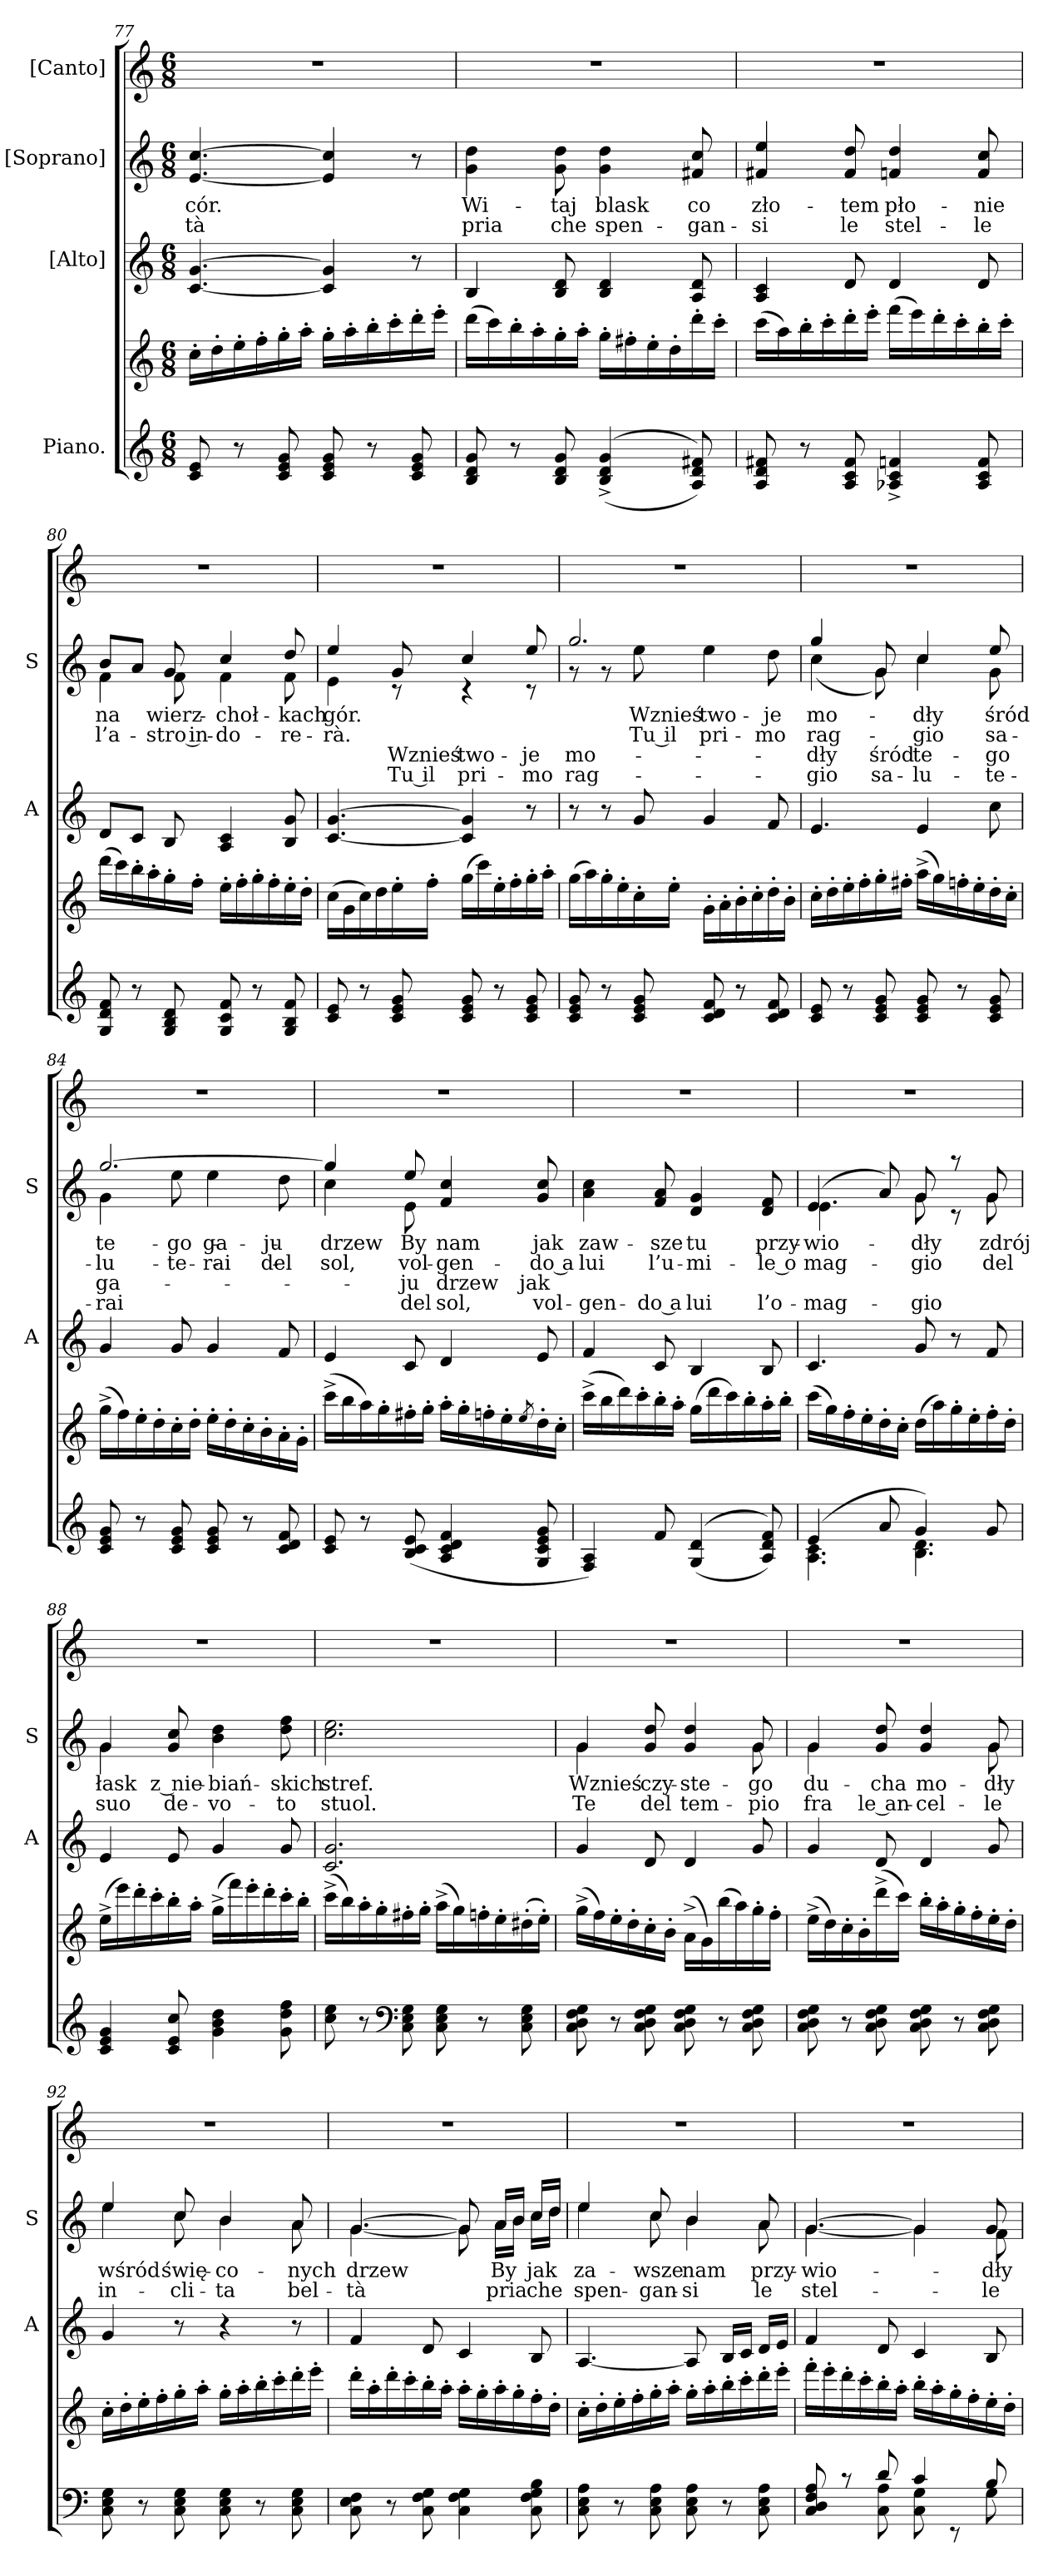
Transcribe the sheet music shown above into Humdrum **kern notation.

**kern	**kern	**kern	**kern	**text	**text	**text	**text	**kern
*part4	*part4	*part3	*part2	*part2	*part2	*part2	*part2	*part1
*staff5	*staff4	*staff3	*staff2	*staff2	*staff2	*staff2	*staff2	*staff1
*I"Piano.	*	*I"[Alto]	*I"[Soprano]	*	*	*	*	*I"[Canto]
*	*	*I'A	*I'S	*	*	*	*	*
*clefG2	*clefG2	*clefG2	*clefG2	*	*	*	*	*clefG2
*k[]	*k[]	*k[]	*k[]	*	*	*	*	*k[]
*C:	*C:	*C:	*C:	*	*	*	*	*C:
*M6/8	*M6/8	*M6/8	*M6/8	*	*	*	*	*M6/8
=77	=77	=77	=77	=77	=77	=77	=77	=77
8c/ 8e/	16cc'\LL	[4.c/ [4.g/	[4.e/ [4.cc/	cór.	-tà	.	.	2.r
.	16dd'\	.	.	.	.	.	.	.
8r	16ee'\	.	.	.	.	.	.	.
.	16ff'\	.	.	.	.	.	.	.
8c/ 8e/ 8g/	16gg'\	.	.	.	.	.	.	.
.	16aa'\JJ	.	.	.	.	.	.	.
8c/ 8e/ 8g/	16gg'\LL	4c]/ 4g]/	4e]/ 4cc]/	.	.	.	.	.
.	16aa'\	.	.	.	.	.	.	.
8r	16bb'\	.	.	.	.	.	.	.
.	16ccc'\	.	.	.	.	.	.	.
8c/ 8e/ 8g/	16ddd'\	8r	8r	.	.	.	.	.
.	16eee'\JJ	.	.	.	.	.	.	.
=78	=78	=78	=78	=78	=78	=78	=78	=78
8B/ 8d/ 8g/	(16ddd\LL	4B/	4g\ 4dd\	Wi-	pria	.	.	2.r
.	16ccc\)	.	.	.	.	.	.	.
8r	16bb'\	.	.	.	.	.	.	.
.	16aa'\	.	.	.	.	.	.	.
8B/ 8d/ 8g/	16gg'\	8B/ 8d/	8g\ 8dd\	-taj	che	.	.	.
.	16aa'\JJ	.	.	.	.	.	.	.
(<(>4B^>/ 4d^>/ 4g^>/	16gg'\LL	4B/ 4d/	4g\ 4dd\	blask	spen-	.	.	.
.	16ff#X'\	.	.	.	.	.	.	.
.	16ee'\	.	.	.	.	.	.	.
.	16dd'\	.	.	.	.	.	.	.
8A/ 8d/ 8f#X/))	16ddd'\	8A/ 8d/	8f#X/ 8cc/	co	-gan-	.	.	.
.	16ccc'\JJ	.	.	.	.	.	.	.
=79	=79	=79	=79	=79	=79	=79	=79	=79
8A/ 8d/ 8f#X/	(16ccc\LL	4A/ 4c/	4f#X/ 4ee/	zło-	-si	.	.	2.r
.	16aa\)	.	.	.	.	.	.	.
8r	16bb'\	.	.	.	.	.	.	.
.	16ccc'\	.	.	.	.	.	.	.
8A/ 8c/ 8f#/	16ddd'\	8d/	8f#/ 8dd/	-tem	le	.	.	.
.	16eee'\JJ	.	.	.	.	.	.	.
4A-X^>/ 4c^>/ 4fn^>/	(16fff\LL	4d/	4fn/ 4dd/	pło-	stel-	.	.	.
.	16eee\)	.	.	.	.	.	.	.
.	16ddd'\	.	.	.	.	.	.	.
.	16ccc'\	.	.	.	.	.	.	.
8A-/ 8c/ 8f/	16bb'\	8d/	8f/ 8cc/	-nie	-le	.	.	.
.	16ccc'\JJ	.	.	.	.	.	.	.
=80	=80	=80	=80	=80	=80	=80	=80	=80
*	*	*	*^	*	*	*	*	*
8G/ 8d/ 8f/	(16ddd\LL	8d/L	8b/L	4f\	na	l’a-	.	.	2.r
.	16ccc\)	.	.	.	.	.	.	.	.
8r	16bb'\	8c/J	8a/J	.	.	.	.	.	.
.	16aa'\	.	.	.	.	.	.	.	.
8G/ 8B/ 8d/	16gg'\	8B/	8g/	8f\	wierz-	-stro in-	.	.	.
.	16ff'\JJ	.	.	.	.	.	.	.	.
8G/ 8c/ 8f/	16ee'\LL	4A/ 4c/	4cc/	4f\	-choł-	-do-	.	.	.
.	16ff'\	.	.	.	.	.	.	.	.
8r	16gg'\	.	.	.	.	.	.	.	.
.	16ff'\	.	.	.	.	.	.	.	.
8G/ 8B/ 8f/	16ee'\	8B/ 8g/	8dd/	8f\	-kach	-re-	.	.	.
.	16dd'\JJ	.	.	.	.	.	.	.	.
=81	=81	=81	=81	=81	=81	=81	=81	=81	=81
8c/ 8e/	(16cc\LL	[4.c/ [4.g/	4ee/	4e\	gór.	-rà.	.	.	2.r
.	16g\	.	.	.	.	.	.	.	.
8r	16cc\)	.	.	.	.	.	.	.	.
.	16dd\	.	.	.	.	.	.	.	.
8c/ 8e/ 8g/	16ee'\	.	8g/	8rc	.	.	Wznieś	Tu il	.
.	16ff'\JJ	.	.	.	.	.	.	.	.
8c/ 8e/ 8g/	(16gg\LL	4c]/ 4g]/	4cc/	4rc	.	.	two-	pri-	.
.	16ccc\)	.	.	.	.	.	.	.	.
8r	16ee'\	.	.	.	.	.	.	.	.
.	16ff'\	.	.	.	.	.	.	.	.
8c/ 8e/ 8g/	16gg'\	8r	8ee/	8rc	.	.	-je	-mo	.
.	16aa'\JJ	.	.	.	.	.	.	.	.
=82	=82	=82	=82	=82	=82	=82	=82	=82	=82
8c/ 8e/ 8g/	(16gg\LL	8r	2.gg/	8rg	.	.	mo-	rag-	2.r
.	16aa\)	.	.	.	.	.	.	.	.
8r	16gg'\	8r	.	8rg	.	.	.	.	.
.	16ee'\	.	.	.	.	.	.	.	.
8c/ 8e/ 8g/	16cc'\	8g/	.	8ee\	Wznieś	Tu il	.	.	.
.	16ee'\JJ	.	.	.	.	.	.	.	.
8c/ 8d/ 8f/	16g'\LL	4g/	.	4ee\	two-	pri-	.	.	.
.	16a'\	.	.	.	.	.	.	.	.
8r	16b'\	.	.	.	.	.	.	.	.
.	16cc'\	.	.	.	.	.	.	.	.
8c/ 8d/ 8f/	16dd'\	8f/	.	8dd\	-je	-mo	.	.	.
.	16b'\JJ	.	.	.	.	.	.	.	.
=83	=83	=83	=83	=83	=83	=83	=83	=83	=83
8c/ 8e/	16cc'\LL	4.e/	4gg/	(4cc\	mo-	rag-	-dły	-gio	2.r
.	16dd'\	.	.	.	.	.	.	.	.
8r	16ee'\	.	.	.	.	.	.	.	.
.	16ff'\	.	.	.	.	.	.	.	.
8c/ 8e/ 8g/	16gg'\	.	8g/	8g\)	.	.	śród	sa-	.
.	16ff#X'\JJ	.	.	.	.	.	.	.	.
8c/ 8e/ 8g/	(16aa^\LL	4e/	4cc/	4cc\	-dły	-gio	te-	-lu-	.
.	16gg\)	.	.	.	.	.	.	.	.
8r	16ffn'\	.	.	.	.	.	.	.	.
.	16ee'\	.	.	.	.	.	.	.	.
8c/ 8e/ 8g/	16dd'\	8cc\	8ee/	8g\	śród	sa-	-go	-te-	.
.	16cc'\JJ	.	.	.	.	.	.	.	.
=84	=84	=84	=84	=84	=84	=84	=84	=84	=84
8c/ 8e/ 8g/	(16gg^\LL	4g/	[2.gg/	4g\	te-	-lu-	ga-	-rai	2.r
.	16ff\)	.	.	.	.	.	.	.	.
8r	16ee'\	.	.	.	.	.	.	.	.
.	16dd'\	.	.	.	.	.	.	.	.
8c/ 8e/ 8g/	16cc'\	8g/	.	8ee\	-go	-te-	.	.	.
.	16dd'\JJ	.	.	.	.	.	.	.	.
8c/ 8e/ 8g/	16ee'\LL	4g/	.	4ee\	ga-	-rai	.	.	.
.	16dd'\	.	.	.	.	.	.	.	.
8r	16cc'\	.	.	.	.	.	.	.	.
.	16b'\	.	.	.	.	.	.	.	.
8c/ 8d/ 8f/	16a'\	8f/	.	8dd\	-ju	del	.	.	.
.	16g'\JJ	.	.	.	.	.	.	.	.
=85	=85	=85	=85	=85	=85	=85	=85	=85	=85
8c/ 8e/	(16ccc^\LL	4e/	4gg/]	4cc\	drzew	sol,	.	.	2.r
.	16bb\	.	.	.	.	.	.	.	.
8r	16aa\)	.	.	.	.	.	.	.	.
.	16gg'\	.	.	.	.	.	.	.	.
(8B/ 8c/ 8e/	16ff#X'\	8c/	8ee/	8e\	By	vol-	-ju	del	.
.	16gg'\JJ	.	.	.	.	.	.	.	.
4A/ 4c/ 4d/ 4f/	16aa'\LL	4d/	4f/ 4cc/	4.rcyy	nam	gen-	drzew	sol,	.
.	16gg'\	.	.	.	.	.	.	.	.
.	16ffn'\	.	.	.	.	.	.	.	.
.	16ee'\	.	.	.	.	.	.	.	.
.	8qee/	.	.	.	.	.	.	.	.
8G/ 8c/ 8e/ 8g/	16dd'\	8e/	8g/ 8cc/	.	jak	-do a	jak	vol-	.
.	16cc'\JJ	.	.	.	.	.	.	.	.
*	*	*	*v	*v	*	*	*	*	*
=86	=86	=86	=86	=86	=86	=86	=86	=86
4F/ 4A/)	(16ccc^\LL	4f/	4a\ 4cc\	zaw-	-lui	.	-gen-	2.r
.	16bb\	.	.	.	.	.	.	.
.	16ddd\)	.	.	.	.	.	.	.
.	16ccc'\	.	.	.	.	.	.	.
8f/	16bb'\	8c/	8f/ 8a/	-sze	l’u-	.	-do a	.
.	16aa'\JJ	.	.	.	.	.	.	.
(<(>4G/ 4d/	(16gg\LL	4B/	4d/ 4g/	tu	-mi-	.	lui	.
.	16ddd\	.	.	.	.	.	.	.
.	16ccc\)	.	.	.	.	.	.	.
.	16bb'\	.	.	.	.	.	.	.
8A/ 8d/ 8f/))	16aa'\	8B/	8d/ 8f/	przy-	-le o	.	l’o-	.
.	16bb'\JJ	.	.	.	.	.	.	.
=87	=87	=87	=87	=87	=87	=87	=87	=87
*^	*	*	*^	*	*	*	*	*
(4e/	4.A\ 4.c\	(16ccc\LL	4.c/	(4e/	4.e\	-wio-	mag-	.	-mag-	2.r
.	.	16gg\)	.	.	.	.	.	.	.	.
.	.	16ff'\	.	.	.	.	.	.	.	.
.	.	16ee'\	.	.	.	.	.	.	.	.
8a/	.	16dd'\	.	8a/)	.	.	.	.	.	.
.	.	16cc'\JJ	.	.	.	.	.	.	.	.
4g/)	4.B\ 4.d\	(16dd\LL	8g/	8g/	8g\	-dły	-gio	.	-gio	.
.	.	16aa\)	.	.	.	.	.	.	.	.
.	.	16gg'\	8r	8raa	8rc	.	.	.	.	.
.	.	16ee'\	.	.	.	.	.	.	.	.
8g/	.	16ff'\	8f/	8g/	8g\	zdrój	del	.	.	.
.	.	16dd'\JJ	.	.	.	.	.	.	.	.
*v	*v	*	*	*	*	*	*	*	*	*
=88	=88	=88	=88	=88	=88	=88	=88	=88	=88
4c/ 4e/ 4g/	(16ee^<\LL	4e/	4g/	4g\	łask	suo	.	.	2.r
.	16eee\)	.	.	.	.	.	.	.	.
.	16ddd'\	.	.	.	.	.	.	.	.
.	16ccc'\	.	.	.	.	.	.	.	.
8c/ 8e/ 8cc/	16bb'\	8e/	8g/ 8cc/	2ryy	z nie-	de-	.	.	.
.	16aa'\JJ	.	.	.	.	.	.	.	.
4g\ 4b\ 4dd\	(16gg^<\LL	4g/	4b\ 4dd\	.	-biań-	-vo-	.	.	.
.	16fff\)	.	.	.	.	.	.	.	.
.	16eee'\	.	.	.	.	.	.	.	.
.	16ddd'\	.	.	.	.	.	.	.	.
8g\ 8dd\ 8ff\	16ccc'\	8g/	8dd\ 8ff\	.	-skich	-to	.	.	.
.	16bb'\JJ	.	.	.	.	.	.	.	.
*	*	*	*v	*v	*	*	*	*	*
=89	=89	=89	=89	=89	=89	=89	=89	=89
8cc\ 8ee\	(16ccc^\LL	2.c/ 2.g/	2.cc\ 2.ee\	stref.	stuol.	.	.	2.r
.	16bb\)	.	.	.	.	.	.	.
8r	16aa'\	.	.	.	.	.	.	.
.	16gg'\	.	.	.	.	.	.	.
*clefF4	*	*	*	*	*	*	*	*
8C\ 8E\ 8G\	16ff#X'\	.	.	.	.	.	.	.
.	16gg'\JJ	.	.	.	.	.	.	.
8C\ 8E\ 8G\	(16aa^\LL	.	.	.	.	.	.	.
.	16gg\)	.	.	.	.	.	.	.
8r	16ffn'\	.	.	.	.	.	.	.
.	16ee'\	.	.	.	.	.	.	.
8C\ 8E\ 8G\	(16dd#X'\	.	.	.	.	.	.	.
.	16ee'\JJ)	.	.	.	.	.	.	.
=90	=90	=90	=90	=90	=90	=90	=90	=90
*	*	*	*^	*	*	*	*	*
8C\ 8D\ 8F\ 8G\	(16gg^\LL	4g/	4g/	4g\	Wznieś	Te	.	.	2.r
.	16ff\)	.	.	.	.	.	.	.	.
8r	16ee'\	.	.	.	.	.	.	.	.
.	16dd'\	.	.	.	.	.	.	.	.
8C\ 8D\ 8F\ 8G\	16cc'\	8d/	8g/ 8dd/	4.ryy	czy-	del	.	.	.
.	16b'\JJ	.	.	.	.	.	.	.	.
8C\ 8D\ 8F\ 8G\	(16a^\LL	4d/	4g/ 4dd/	.	-ste-	tem-	.	.	.
.	16g\)	.	.	.	.	.	.	.	.
8r	(16bb\	.	.	.	.	.	.	.	.
.	16aa\)	.	.	.	.	.	.	.	.
8C\ 8D\ 8F\ 8G\	16gg'\	8g/	8g/	8g\	-go	-pio	.	.	.
.	16ff'\JJ	.	.	.	.	.	.	.	.
=91	=91	=91	=91	=91	=91	=91	=91	=91	=91
8C\ 8D\ 8F\ 8G\	(16ee^\LL	4g/	4g/	4g\	du-	fra	.	.	2.r
.	16dd\)	.	.	.	.	.	.	.	.
8r	16cc'\	.	.	.	.	.	.	.	.
.	16b'\	.	.	.	.	.	.	.	.
8C\ 8D\ 8F\ 8G\	(16ddd^\	8d/	8g/ 8dd/	4.ryy	-cha	le an-	.	.	.
.	16ccc\JJ)	.	.	.	.	.	.	.	.
8C\ 8D\ 8F\ 8G\	16bb'\LL	4d/	4g/ 4dd/	.	mo-	-cel-	.	.	.
.	16aa'\	.	.	.	.	.	.	.	.
8r	16gg'\	.	.	.	.	.	.	.	.
.	16ff'\	.	.	.	.	.	.	.	.
8C\ 8D\ 8F\ 8G\	16ee'\	8g/	8g/	8g\	-dły	-le	.	.	.
.	16dd'\JJ	.	.	.	.	.	.	.	.
=92	=92	=92	=92	=92	=92	=92	=92	=92	=92
8C\ 8E\ 8G\	16cc'\LL	4g/	4ee/	4ee\	wśród	in-	.	.	2.r
.	16dd'\	.	.	.	.	.	.	.	.
8r	16ee'\	.	.	.	.	.	.	.	.
.	16ff'\	.	.	.	.	.	.	.	.
8C\ 8E\ 8G\	16gg'\	8r	8cc/	8cc\	świę-	-cli-	.	.	.
.	16aa'\JJ	.	.	.	.	.	.	.	.
8C\ 8E\ 8G\	16gg'\LL	4r	4b/	4b\	-co-	-ta	.	.	.
.	16aa'\	.	.	.	.	.	.	.	.
8r	16bb'\	.	.	.	.	.	.	.	.
.	16ccc'\	.	.	.	.	.	.	.	.
8C\ 8E\ 8G\	16ddd'\	8r	8a/	8a\	-nych	bel-	.	.	.
.	16eee'\JJ	.	.	.	.	.	.	.	.
=93	=93	=93	=93	=93	=93	=93	=93	=93	=93
8C\ 8E\ 8F\	16ddd'\LL	4f/	[4.g/	[4.g\	drzew	-tà	.	.	2.r
.	16aa'\	.	.	.	.	.	.	.	.
8r	16ddd'\	.	.	.	.	.	.	.	.
.	16ccc'\	.	.	.	.	.	.	.	.
8C\ 8F\ 8G\	16bb'\	8d/	.	.	.	.	.	.	.
.	16aa'\JJ	.	.	.	.	.	.	.	.
4C\ 4F\ 4G\	16aa'\LL	4c/	8g/]	8g\]	.	.	.	.	.
.	16gg'\	.	.	.	.	.	.	.	.
.	16aa'\	.	16a/LL	16a\LL	By	pria	.	.	.
.	16gg'\	.	16b/JJ	16b\JJ	.	.	.	.	.
8C\ 8F\ 8G\ 8B\	16ff'\	8B/	16cc/LL	16cc\LL	jak	che	.	.	.
.	16dd'\JJ	.	16dd/JJ	16dd\JJ	.	.	.	.	.
=94	=94	=94	=94	=94	=94	=94	=94	=94	=94
8C\ 8E\ 8A\	16cc'\LL	[4.A/	4ee/	4ee\	za-	spen-	.	.	2.r
.	16dd'\	.	.	.	.	.	.	.	.
8r	16ee'\	.	.	.	.	.	.	.	.
.	16ff'\	.	.	.	.	.	.	.	.
8C\ 8E\ 8A\	16gg'\	.	8cc/	8cc\	-wsze	-gan-	.	.	.
.	16aa'\JJ	.	.	.	.	.	.	.	.
8C\ 8E\ 8A\	16gg'\LL	8A/]	4b/	4b\	nam	-si	.	.	.
.	16aa'\	.	.	.	.	.	.	.	.
8r	16bb'\	16B/LL	.	.	.	.	.	.	.
.	16ccc'\	16c/JJ	.	.	.	.	.	.	.
8C\ 8E\ 8A\	16ddd'\	16d/LL	8a/	8a\	przy-	le	.	.	.
.	16eee'\JJ	16e/JJ	.	.	.	.	.	.	.
=95	=95	=95	=95	=95	=95	=95	=95	=95	=95
*^	*	*	*	*	*	*	*	*	*
8C/ 8D/ 8F/ 8A/	4ryy	16fff'\LL	4f/	[4.g/	[4.g\	-wio-	stel-	.	.	2.r
.	.	16eee'\	.	.	.	.	.	.	.	.
8rc	.	16ddd'\	.	.	.	.	.	.	.	.
.	.	16ccc'\	.	.	.	.	.	.	.	.
8d/	8C\ 8A\	16bb'\	8d/	.	.	.	.	.	.	.
.	.	16aa'\JJ	.	.	.	.	.	.	.	.
4c/	8C\ 8G\	16bb'\LL	4c/	4g/]	4g\]	.	.	.	.	.
.	.	16aa'\	.	.	.	.	.	.	.	.
.	8rEE	16gg'\	.	.	.	.	.	.	.	.
.	.	16ff'\	.	.	.	.	.	.	.	.
8B/	8G\	16ee'\	8B/	8g/	8f\	-dły	-le	.	.	.
.	.	16dd'\JJ	.	.	.	.	.	.	.	.
*v	*v	*	*	*v	*v	*	*	*	*	*
=	=	=	=	=	=	=	=	=
*-	*-	*-	*-	*-	*-	*-	*-	*-
